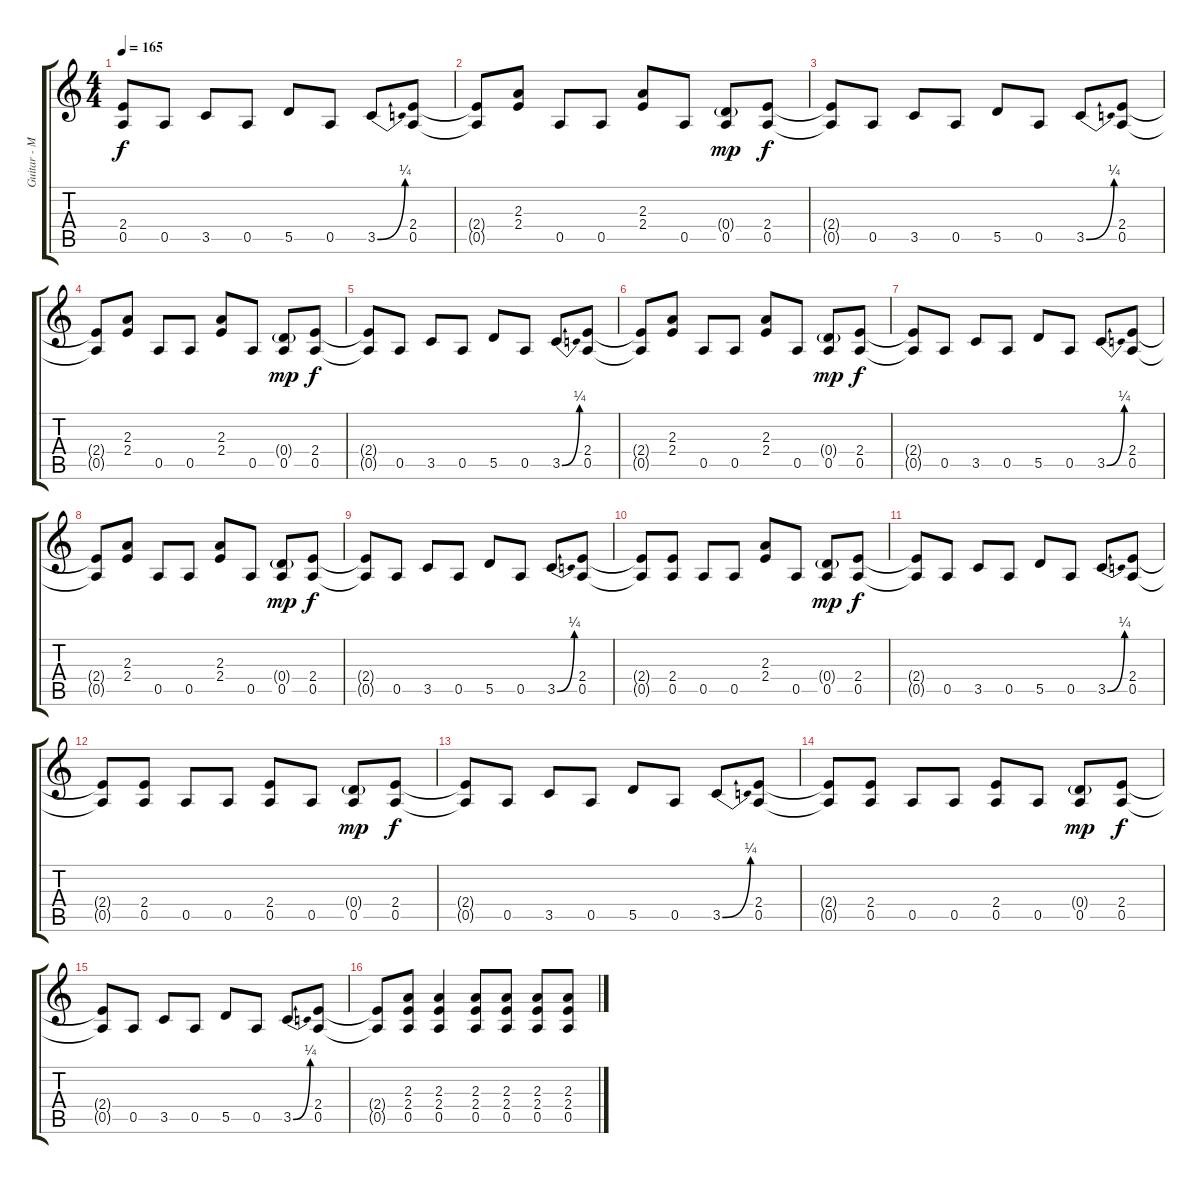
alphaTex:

\track ("Guitar - Malcolm" "Guitar - M") {instrument overdrivenguitar}
\staff {score tabs}
\tuning (E4 B3 G3 D3 A2 E2) {hide}
\ts (4 4)
\tempo 165
\clef g2
\ks c
(2.4{t} 0.5{t}).8{dy f} 0.5.8 3.5.8 0.5.8 5.5.8 0.5.8 3.5{be (bend 0 0 60 1)}.8 (2.4 0.5).8 |
(2.4{t} 0.5{t}).8 (2.3 2.4).8 0.5.8 0.5.8 (2.3 2.4).8 0.5.8 (0.4{g} 0.5).8{dy mp} (2.4 0.5).8{dy f} |
(2.4{t} 0.5{t}).8 0.5.8 3.5.8 0.5.8 5.5.8 0.5.8 3.5{be (bend 0 0 60 1)}.8 (2.4 0.5).8 |
(2.4{t} 0.5{t}).8 (2.3 2.4).8 0.5.8 0.5.8 (2.3 2.4).8 0.5.8 (0.4{g} 0.5).8{dy mp} (2.4 0.5).8{dy f} |
(2.4{t} 0.5{t}).8 0.5.8 3.5.8 0.5.8 5.5.8 0.5.8 3.5{be (bend 0 0 60 1)}.8 (2.4 0.5).8 |
(2.4{t} 0.5{t}).8 (2.3 2.4).8 0.5.8 0.5.8 (2.3 2.4).8 0.5.8 (0.4{g} 0.5).8{dy mp} (2.4 0.5).8{dy f} |
(2.4{t} 0.5{t}).8 0.5.8 3.5.8 0.5.8 5.5.8 0.5.8 3.5{be (bend 0 0 60 1)}.8 (2.4 0.5).8 |
(2.4{t} 0.5{t}).8 (2.3 2.4).8 0.5.8 0.5.8 (2.3 2.4).8 0.5.8 (0.4{g} 0.5).8{dy mp} (2.4 0.5).8{dy f} |
(2.4{t} 0.5{t}).8 0.5.8 3.5.8 0.5.8 5.5.8 0.5.8 3.5{be (bend 0 0 60 1)}.8 (2.4 0.5).8 |
(2.4{t} 0.5{t}).8 (2.4 0.5).8 0.5.8 0.5.8 (2.3 2.4).8 0.5.8 (0.4{g} 0.5).8{dy mp} (2.4 0.5).8{dy f} |
(2.4{t} 0.5{t}).8 0.5.8 3.5.8 0.5.8 5.5.8 0.5.8 3.5{be (bend 0 0 60 1)}.8 (2.4 0.5).8 |
(2.4{t} 0.5{t}).8 (2.4 0.5).8 0.5.8 0.5.8 (2.4 0.5).8 0.5.8 (0.4{g} 0.5).8{dy mp} (2.4 0.5).8{dy f} |
(2.4{t} 0.5{t}).8 0.5.8 3.5.8 0.5.8 5.5.8 0.5.8 3.5{be (bend 0 0 60 1)}.8 (2.4 0.5).8 |
(2.4{t} 0.5{t}).8 (2.4 0.5).8 0.5.8 0.5.8 (2.4 0.5).8 0.5.8 (0.4{g} 0.5).8{dy mp} (2.4 0.5).8{dy f} |
(2.4{t} 0.5{t}).8 0.5.8 3.5.8 0.5.8 5.5.8 0.5.8 3.5{be (bend 0 0 60 1)}.8 (2.4 0.5).8 |
(2.4{t} 0.5{t}).8 (2.3 2.4 0.5).8 (2.3 2.4 0.5).4 (2.3 2.4 0.5).8 (2.3 2.4 0.5).8 (2.3 2.4 0.5).8 (2.3 2.4 0.5).8
